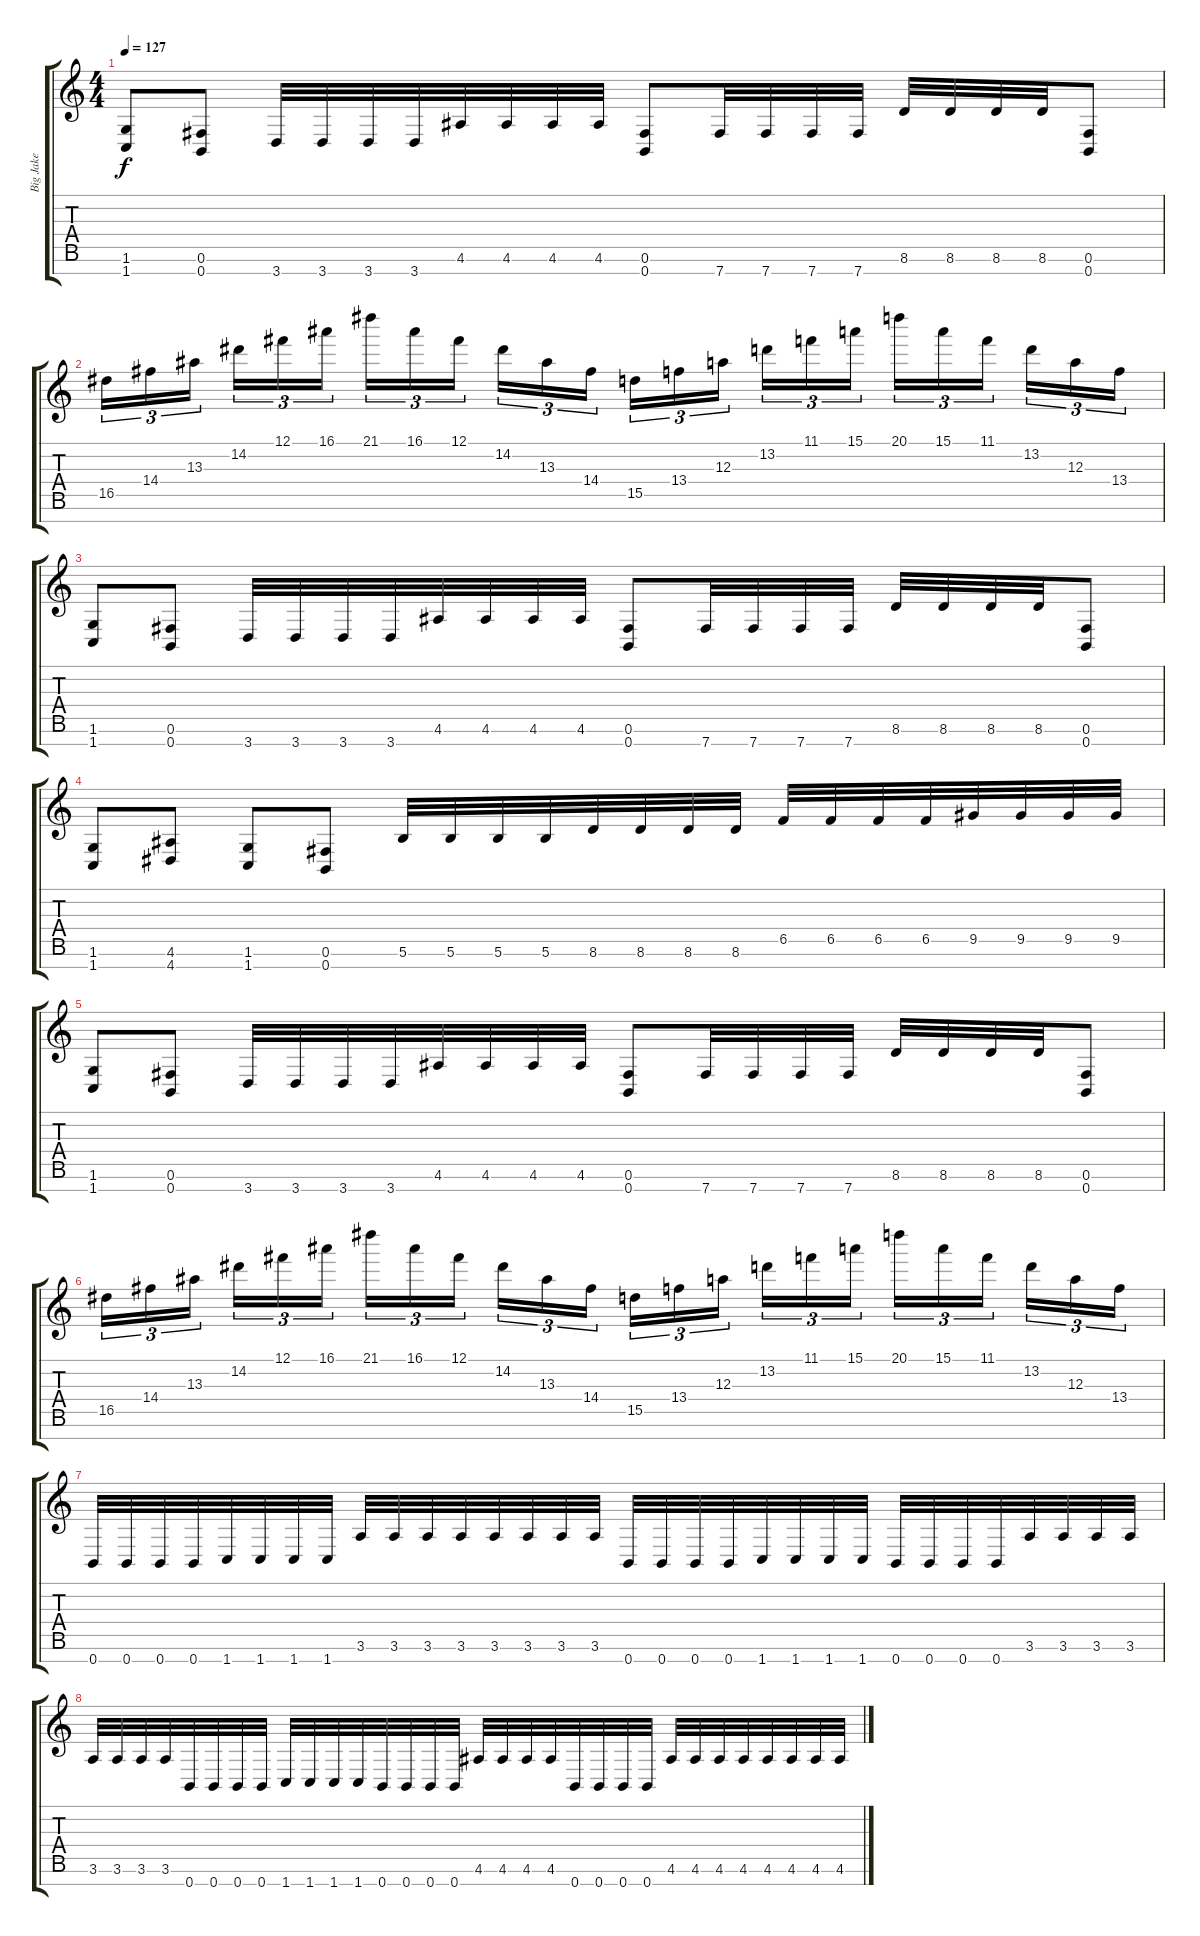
\track ("Big Jake" "Big Jake") {instrument distortionguitar}
\staff {score tabs}
\tuning (Gb4 Db4 A3 E3 B2 Gb2 B1) {hide}
\ts (4 4)
\tempo 127
\clef g2
\ks c
(1.6 1.7).8{dy f} (0.6 0.7).8 3.7.32 3.7.32 3.7.32 3.7.32 4.6.32 4.6.32 4.6.32 4.6.32 (0.6 0.7).8 7.7.32 7.7.32 7.7.32 7.7.32 8.6.32 8.6.32 8.6.32 8.6.32 (0.6 0.7).8 |
16.5.16{tu (3 2)} 14.4.16{tu (3 2)} 13.3.16{tu (3 2) beam splitsecondary} 14.2.16{tu (3 2)} 12.1.16{tu (3 2)} 16.1.16{tu (3 2)} 21.1.16{tu (3 2)} 16.1.16{tu (3 2)} 12.1.16{tu (3 2) beam splitsecondary} 14.2.16{tu (3 2)} 13.3.16{tu (3 2)} 14.4.16{tu (3 2)} 15.5.16{tu (3 2)} 13.4.16{tu (3 2)} 12.3.16{tu (3 2) beam splitsecondary} 13.2.16{tu (3 2)} 11.1.16{tu (3 2)} 15.1.16{tu (3 2)} 20.1.16{tu (3 2)} 15.1.16{tu (3 2)} 11.1.16{tu (3 2) beam splitsecondary} 13.2.16{tu (3 2)} 12.3.16{tu (3 2)} 13.4.16{tu (3 2)} |
(1.6 1.7).8 (0.6 0.7).8 3.7.32 3.7.32 3.7.32 3.7.32 4.6.32 4.6.32 4.6.32 4.6.32 (0.6 0.7).8 7.7.32 7.7.32 7.7.32 7.7.32 8.6.32 8.6.32 8.6.32 8.6.32 (0.6 0.7).8 |
(1.6 1.7).8 (4.6 4.7).8 (1.6 1.7).8 (0.6 0.7).8 5.6.32 5.6.32 5.6.32 5.6.32 8.6.32 8.6.32 8.6.32 8.6.32 6.5.32 6.5.32 6.5.32 6.5.32 9.5.32 9.5.32 9.5.32 9.5.32 |
(1.6 1.7).8 (0.6 0.7).8 3.7.32 3.7.32 3.7.32 3.7.32 4.6.32 4.6.32 4.6.32 4.6.32 (0.6 0.7).8 7.7.32 7.7.32 7.7.32 7.7.32 8.6.32 8.6.32 8.6.32 8.6.32 (0.6 0.7).8 |
16.5.16{tu (3 2)} 14.4.16{tu (3 2)} 13.3.16{tu (3 2) beam splitsecondary} 14.2.16{tu (3 2)} 12.1.16{tu (3 2)} 16.1.16{tu (3 2)} 21.1.16{tu (3 2)} 16.1.16{tu (3 2)} 12.1.16{tu (3 2) beam splitsecondary} 14.2.16{tu (3 2)} 13.3.16{tu (3 2)} 14.4.16{tu (3 2)} 15.5.16{tu (3 2)} 13.4.16{tu (3 2)} 12.3.16{tu (3 2) beam splitsecondary} 13.2.16{tu (3 2)} 11.1.16{tu (3 2)} 15.1.16{tu (3 2)} 20.1.16{tu (3 2)} 15.1.16{tu (3 2)} 11.1.16{tu (3 2) beam splitsecondary} 13.2.16{tu (3 2)} 12.3.16{tu (3 2)} 13.4.16{tu (3 2)} |
0.7.32 0.7.32 0.7.32 0.7.32 1.7.32 1.7.32 1.7.32 1.7.32 3.6.32 3.6.32 3.6.32 3.6.32 3.6.32 3.6.32 3.6.32 3.6.32 0.7.32 0.7.32 0.7.32 0.7.32 1.7.32 1.7.32 1.7.32 1.7.32 0.7.32 0.7.32 0.7.32 0.7.32 3.6.32 3.6.32 3.6.32 3.6.32 |
3.6.32 3.6.32 3.6.32 3.6.32 0.7.32 0.7.32 0.7.32 0.7.32 1.7.32 1.7.32 1.7.32 1.7.32 0.7.32 0.7.32 0.7.32 0.7.32 4.6.32 4.6.32 4.6.32 4.6.32 0.7.32 0.7.32 0.7.32 0.7.32 4.6.32 4.6.32 4.6.32 4.6.32 4.6.32 4.6.32 4.6.32 4.6.32
